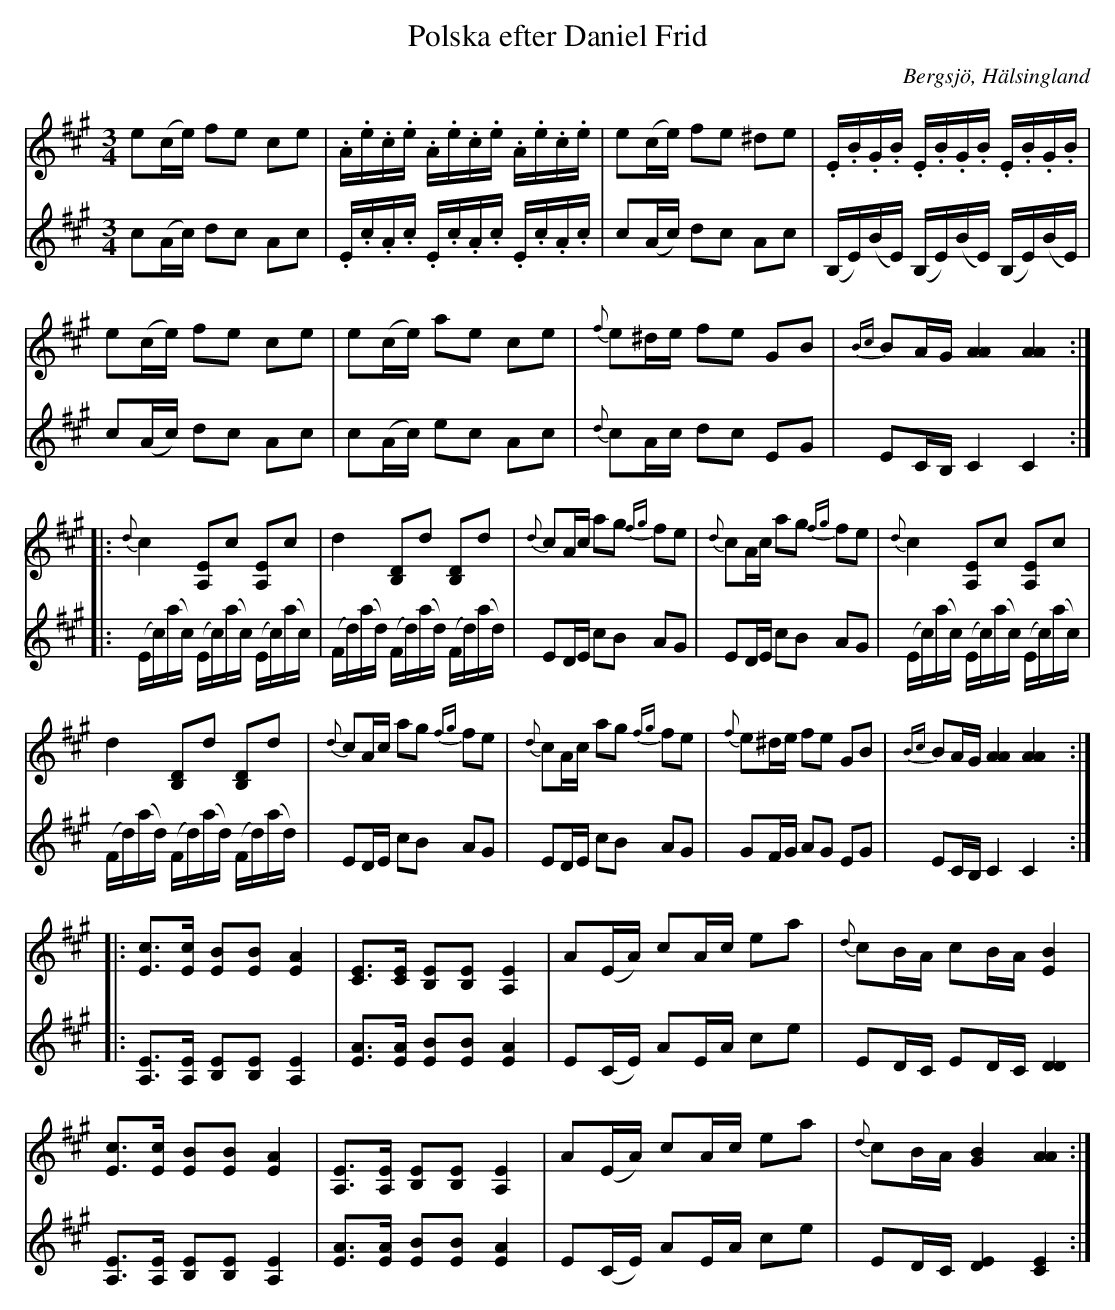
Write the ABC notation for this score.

X:1
T:Polska efter Daniel Frid
O:Bergsjö, Hälsingland
M:3/4
L:1/16
K:A
V:1
e2(ce) f2e2 c2e2 | .A.e.c.e .A.e.c.e .A.e.c.e | e2(ce) f2e2 ^d2e2 | .E.B.G.B .E.B.G.B .E.B.G.B |
e2(ce) f2e2 c2e2 | e2(ce) a2e2 c2e2 | {f}e2^de f2e2 G2B2 | {Bc}B2AG [AA]4 [AA]4 :|
|: {d}c4 [EA,]2c2 [EA,]2c2 | d4 [DB,]2d2 [DB,]2d2 | {d}c2Ac a2g2 {fg}f2e2 | {d}c2Ac a2g2 {fg}f2e2 | {d}c4 [EA,]2c2 [EA,]2c2 |
d4 [DB,]2d2 [DB,]2d2 | {d}c2Ac a2g2 {fg}f2e2 | {d}c2Ac a2g2 {fg}f2e2 | {f}e2^de f2e2 G2B2 | {Bc}B2AG [AA]4 [AA]4 :|
|: [cE]3[cE] [BE]2[BE]2 [AE]4 | [EC]3[EC] [EB,]2[EB,]2 [EA,]4 | A2(EA) c2Ac e2a2 | {d}c2BA c2BA [EB]4 |
[cE]3[cE] [BE]2[BE]2 [AE]4 | [EA,]3[EA,] [EB,]2[EB,]2 [EA,]4 | A2(EA) c2Ac e2a2 | {d}c2BA [BG]4 [AA]4 :|
V:2
c2(Ac) d2c2 A2c2 | .E.c.A.c .E.c.A.c .E.c.A.c | c2(Ac) d2c2 A2c2 | (B,E)(BE) (B,E)(BE) (B,E)(BE) |
c2(Ac) d2c2 A2c2 | c2(Ac) e2c2 A2c2 | {d}c2Ac d2c2 E2G2 | E2CB, C4 C4 :|
|: (Ec)(ac) (Ec)(ac) (Ec)(ac) | (Fd)(ad) (Fd)(ad) (Fd)(ad) | E2DE c2B2 A2G2 | E2DE c2B2 A2G2 | (Ec)(ac) (Ec)(ac) (Ec)(ac) |
 (Fd)(ad) (Fd)(ad) (Fd)(ad) | E2DE c2B2 A2G2 | E2DE c2B2 A2G2 | G2FG A2G2 E2G2 | E2CB, C4 C4 :|
|: [A,E]3[A,E] [B,E]2[B,E]2 [A,E]4 | [AE]3[AE] [BE]2[BE]2 [AE]4 | E2(CE) A2EA c2e2 | E2DC E2DC [DD]4 |
 [A,E]3[A,E] [B,E]2[B,E]2 [A,E]4 | [AE]3[AE] [BE]2[BE]2 [AE]4 | E2(CE) A2EA c2e2 | E2DC [DE]4 [EC]4 :|
